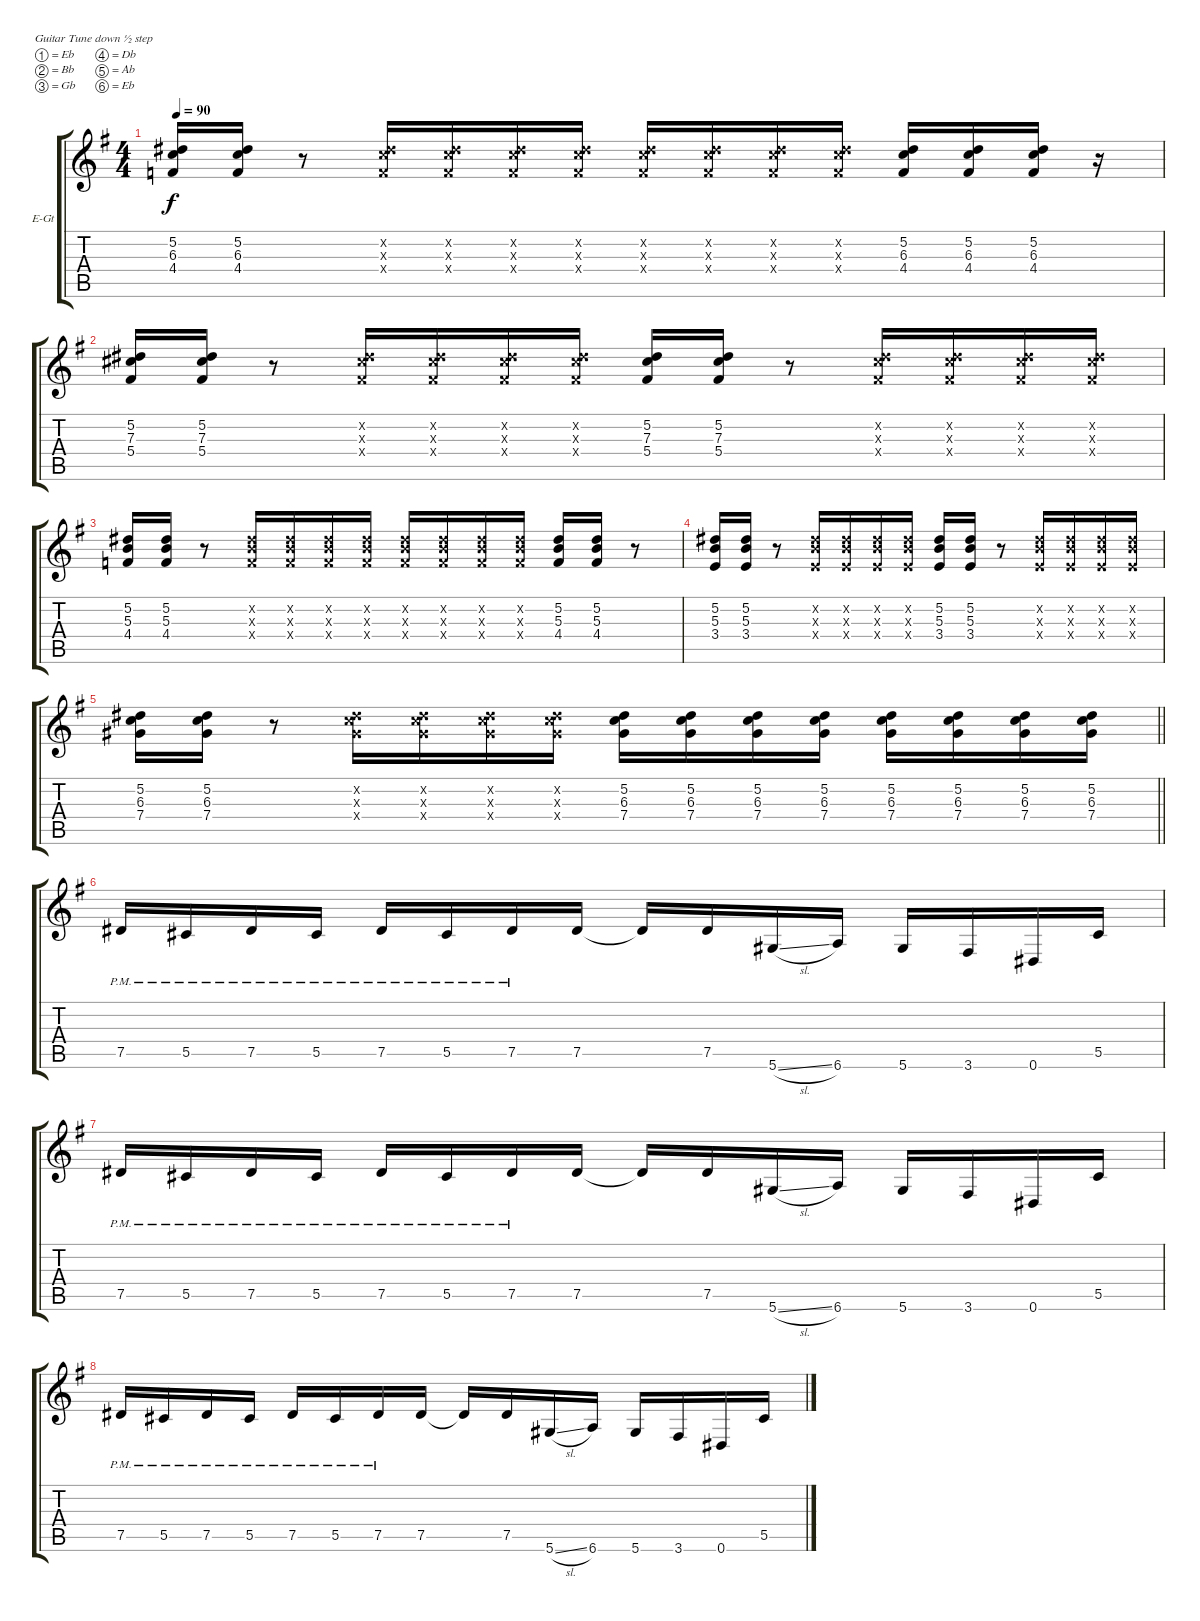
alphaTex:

\bracketExtendMode groupsimilarinstruments
\firstSystemTrackNameOrientation horizontal
\otherSystemsTrackNameOrientation horizontal
\track ("o1" "E-Gt") {instrument overdrivenguitar}
\staff {score tabs}
\tuning (Eb4 Bb3 Gb3 Db3 Ab2 Eb2)
\ts (4 4)
\tempo 90
\clef g2
\ks g
(5.2 6.3 4.4).16{dy f} (5.2 6.3 4.4).16 r.8 (5.2{x} 6.3{x} 4.4{x}).16 (5.2{x} 6.3{x} 4.4{x}).16 (5.2{x} 6.3{x} 4.4{x}).16 (5.2{x} 6.3{x} 4.4{x}).16 (5.2{x} 6.3{x} 4.4{x}).16 (5.2{x} 6.3{x} 4.4{x}).16 (5.2{x} 6.3{x} 4.4{x}).16 (5.2{x} 6.3{x} 4.4{x}).16 (5.2 6.3 4.4).16 (5.2 6.3 4.4).16 (5.2 6.3 4.4).16 r.16 |
(5.2 7.3 5.4).16 (5.2 7.3 5.4).16 r.8 (5.2{x} 7.3{x} 5.4{x}).16 (5.2{x} 7.3{x} 5.4{x}).16 (5.2{x} 7.3{x} 5.4{x}).16 (5.2{x} 7.3{x} 5.4{x}).16 (5.2 7.3 5.4).16 (5.2 7.3 5.4).16 r.8 (5.2{x} 7.3{x} 5.4{x}).16 (5.2{x} 7.3{x} 5.4{x}).16 (5.2{x} 7.3{x} 5.4{x}).16 (5.2{x} 7.3{x} 5.4{x}).16 |
(5.2 5.3 4.4).16 (5.2 5.3 4.4).16 r.8 (5.2{x} 5.3{x} 4.4{x}).16 (5.2{x} 5.3{x} 4.4{x}).16 (5.2{x} 5.3{x} 4.4{x}).16 (5.2{x} 5.3{x} 4.4{x}).16 (5.2{x} 5.3{x} 4.4{x}).16 (5.2{x} 5.3{x} 4.4{x}).16 (5.2{x} 5.3{x} 4.4{x}).16 (5.2{x} 5.3{x} 4.4{x}).16 (5.2 5.3 4.4).16 (5.2 5.3 4.4).16 r.8 |
(5.2 5.3 3.4).16 (5.2 5.3 3.4).16 r.8 (5.2{x} 5.3{x} 3.4{x}).16 (5.2{x} 5.3{x} 3.4{x}).16 (5.2{x} 5.3{x} 3.4{x}).16 (5.2{x} 5.3{x} 3.4{x}).16 (5.2 5.3 3.4).16 (5.2 5.3 3.4).16 r.8 (5.2{x} 5.3{x} 3.4{x}).16 (5.2{x} 5.3{x} 3.4{x}).16 (5.2{x} 5.3{x} 3.4{x}).16 (5.2{x} 5.3{x} 3.4{x}).16 |
\barLineRight lightlight
(5.2 6.3 7.4).16 (5.2 6.3 7.4).16 r.8 (5.2{x} 6.3{x} 7.4{x}).16 (5.2{x} 6.3{x} 7.4{x}).16 (5.2{x} 6.3{x} 7.4{x}).16 (5.2{x} 6.3{x} 7.4{x}).16 (5.2 6.3 7.4).16 (5.2 6.3 7.4).16 (5.2 6.3 7.4).16 (5.2 6.3 7.4).16 (5.2 6.3 7.4).16 (5.2 6.3 7.4).16 (5.2 6.3 7.4).16 (5.2 6.3 7.4).16 |
\section ("" " ")
7.5{pm}.16 5.5{pm}.16 7.5{pm}.16 5.5{pm}.16 7.5{pm}.16 5.5{pm}.16 7.5{pm}.16 7.5.16 7.5{t}.16 7.5.16 5.6{sl}.16 6.6.16 5.6.16 3.6.16 0.6.16 5.5.16 |
7.5{pm}.16 5.5{pm}.16 7.5{pm}.16 5.5{pm}.16 7.5{pm}.16 5.5{pm}.16 7.5{pm}.16 7.5.16 7.5{t}.16 7.5.16 5.6{sl}.16 6.6.16 5.6.16 3.6.16 0.6.16 5.5.16 |
7.5{pm}.16 5.5{pm}.16 7.5{pm}.16 5.5{pm}.16 7.5{pm}.16 5.5{pm}.16 7.5{pm}.16 7.5.16 7.5{t}.16 7.5.16 5.6{sl}.16 6.6.16 5.6.16 3.6.16 0.6.16 5.5.16
